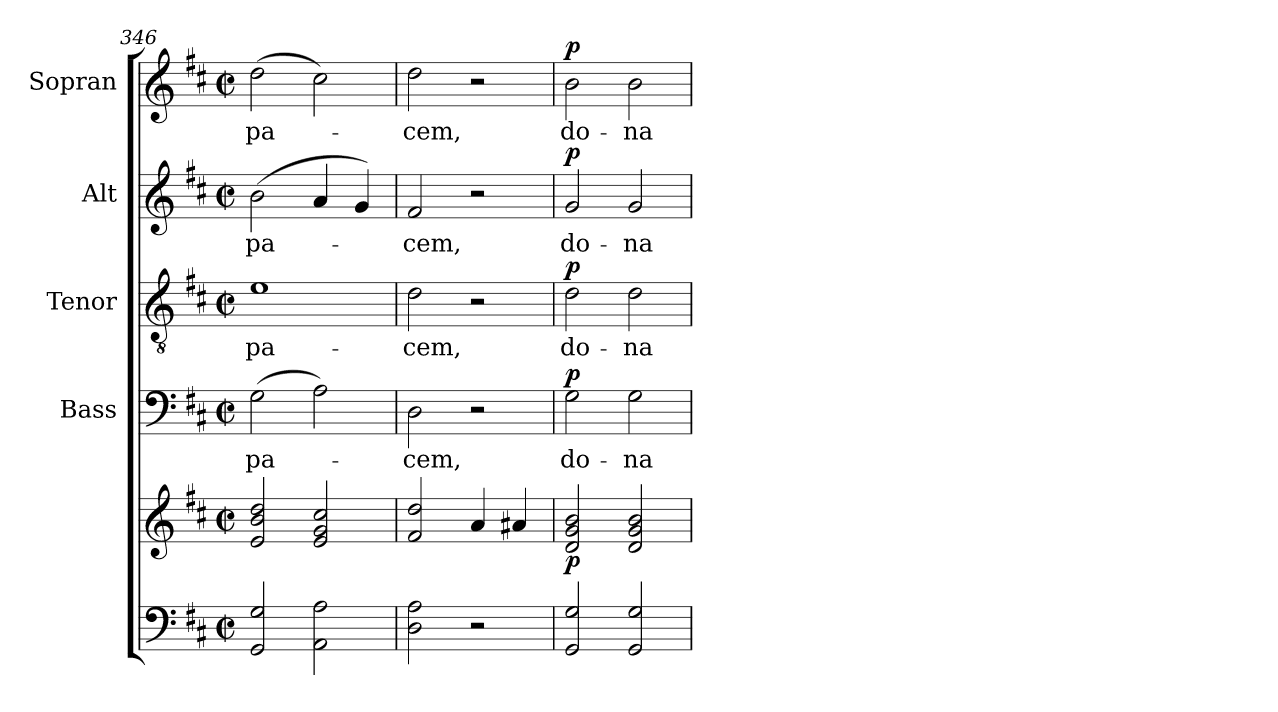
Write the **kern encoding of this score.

**kern	**kern	**dynam	**kern	**text	**dynam	**kern	**text	**dynam	**kern	**text	**dynam	**kern	**text	**dynam
*part5	*part5	*part5	*part4	*part4	*part4	*part3	*part3	*part3	*part2	*part2	*part2	*part1	*part1	*part1
*staff6	*staff5	*staff5/6	*staff4	*staff4	*staff4	*staff3	*staff3	*staff3	*staff2	*staff2	*staff2	*staff1	*staff1	*staff1
*	*	*	*I"Bass	*	*	*I"Tenor	*	*	*I"Alt	*	*	*I"Sopran	*	*
*	*	*	*I'B.	*	*	*I'T.	*	*	*I'A.	*	*	*I'S.	*	*
*clefF4	*clefG2	*	*clefF4	*	*	*clefGv2	*	*	*clefG2	*	*	*clefG2	*	*
*k[f#c#]	*k[f#c#]	*	*k[f#c#]	*	*	*k[f#c#]	*	*	*k[f#c#]	*	*	*k[f#c#]	*	*
*D:	*D:	*	*D:	*	*	*D:	*	*	*D:	*	*	*D:	*	*
*M2/2	*M2/2	*	*M2/2	*	*	*M2/2	*	*	*M2/2	*	*	*M2/2	*	*
*met(c|)	*met(c|)	*	*met(c|)	*	*	*met(c|)	*	*	*met(c|)	*	*	*met(c|)	*	*
=346	=346	=346	=346	=346	=346	=346	=346	=346	=346	=346	=346	=346	=346	=346
!	!	!	!	!LO:LY:b	!	!	!LO:LY:b	!	!	!LO:LY:b	!	!	!LO:LY:b	!
2GG/ 2G/	2e/ 2b/ 2dd/	.	(>2G\	pa-	.	1e	pa-	.	(>2b\	pa-	.	(>2dd\	pa-	.
2AA\ 2A\	2e/ 2g/ 2cc#/	.	2A\)	.	.	.	.	.	4a/	.	.	2cc#\)	.	.
.	.	.	.	.	.	.	.	.	4g/)	.	.	.	.	.
=347	=347	=347	=347	=347	=347	=347	=347	=347	=347	=347	=347	=347	=347	=347
!	!	!	!	!LO:LY:b	!	!	!LO:LY:b	!	!	!LO:LY:b	!	!	!LO:LY:b	!
2D\ 2A\	2f#/ 2dd/	.	2D\	-cem,	.	2d\	-cem,	.	2f#/	-cem,	.	2dd\	-cem,	.
2r	4a/	.	2r	.	.	2r	.	.	2r	.	.	2r	.	.
.	4a#X/	.	.	.	.	.	.	.	.	.	.	.	.	.
!!LO:LB:g=z
=348	=348	=348	=348	=348	=348	=348	=348	=348	=348	=348	=348	=348	=348	=348
!	!	!LO:DY:b	!	!LO:LY:b	!LO:DY:a	!	!LO:LY:b	!LO:DY:a	!	!LO:LY:b	!LO:DY:a	!	!LO:LY:b	!LO:DY:a
2GG/ 2G/	2d/ 2g/ 2b/	p	2G\	do-	p	2d\	do-	p	2g/	do-	p	2b\	do-	p
!	!	!	!	!LO:LY:b	!	!	!LO:LY:b	!	!	!LO:LY:b	!	!	!LO:LY:b	!
2GG/ 2G/	2d/ 2g/ 2b/	.	2G\	-na	.	2d\	-na	.	2g/	-na	.	2b\	-na	.
=	=	=	=	=	=	=	=	=	=	=	=	=	=	=
*-	*-	*-	*-	*-	*-	*-	*-	*-	*-	*-	*-	*-	*-	*-
